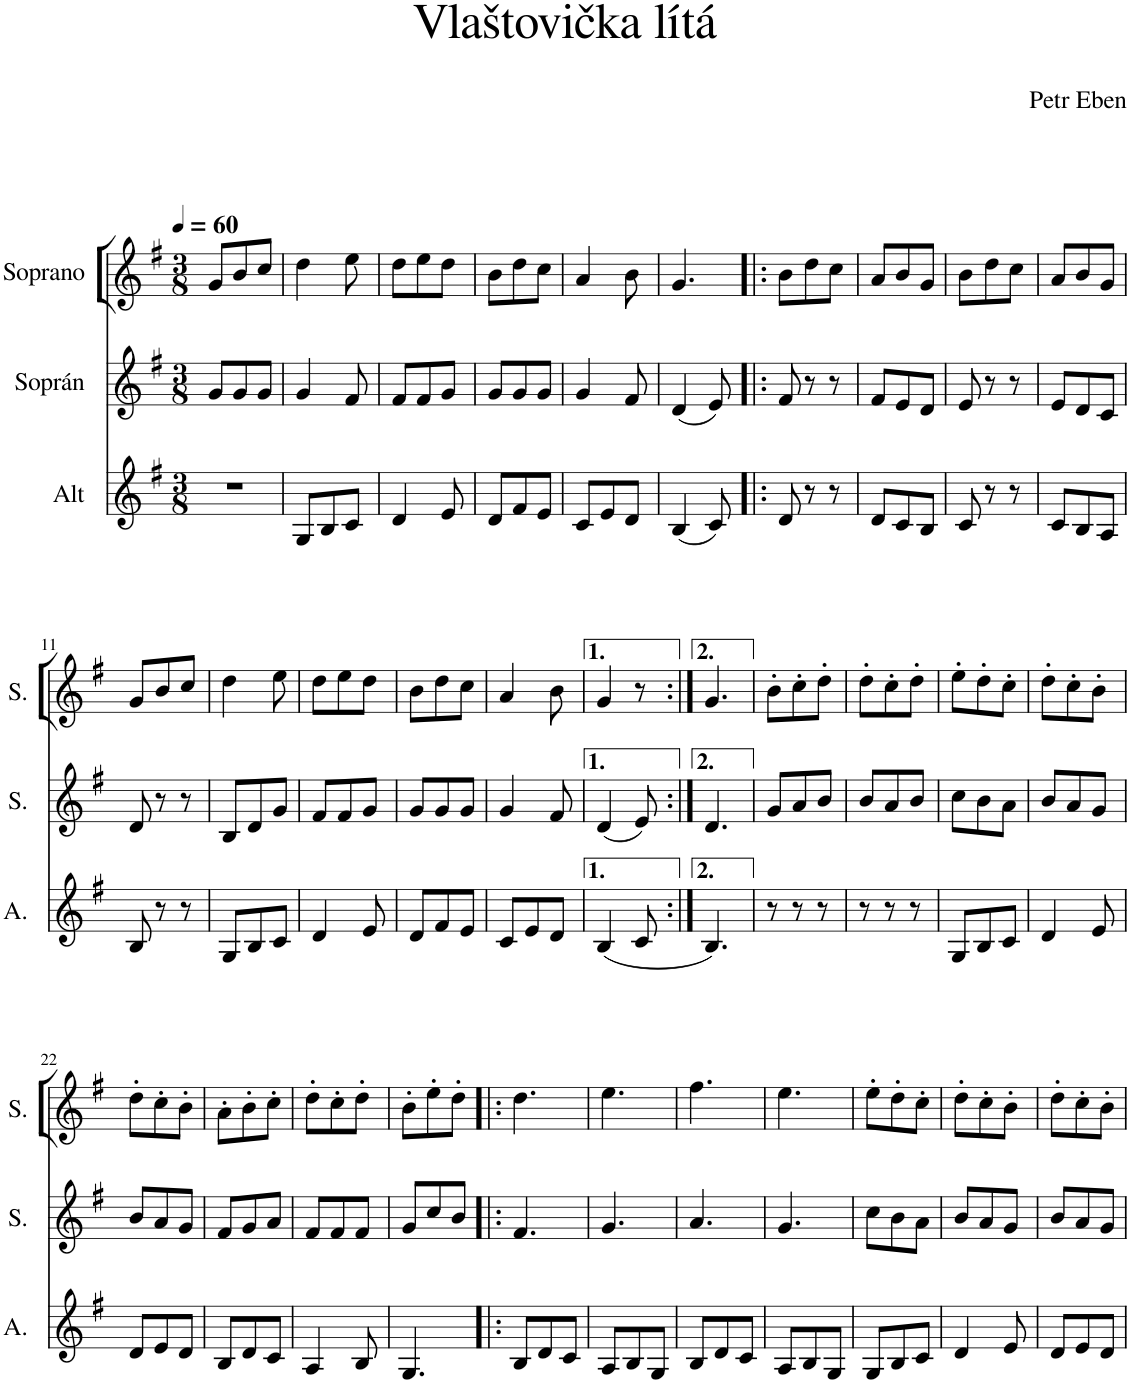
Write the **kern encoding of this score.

**kern	**kern	**kern
*part3	*part2	*part1
*staff3	*staff2	*staff1
*I"Alt	*I"Soprán	*I"Soprano
*I'A.	*I'S.	*I'S.
*clefG2	*clefG2	*clefG2
*k[f#]	*k[f#]	*k[f#]
*M3/8	*M3/8	*M3/8
*MM60	*MM60	*MM60
=1	=1	=1
4.r	8g/L	8g/L
.	8g/	8b/
.	8g/J	8cc/J
=2	=2	=2
8G/L	4g/	4dd\
8B/	.	.
8c/J	8f#/	8ee\
=3	=3	=3
4d/	8f#/L	8dd\L
.	8f#/	8ee\
8e/	8g/J	8dd\J
=4	=4	=4
8d/L	8g/L	8b\L
8f#/	8g/	8dd\
8e/J	8g/J	8cc\J
=5	=5	=5
8c/L	4g/	4a/
8e/	.	.
8d/J	8f#/	8b\
=6	=6	=6
(4B/	(4d/	4.g/
8c/)	8e/)	.
=7!|:	=7!|:	=7!|:
8d/	8f#/	8b\L
8r	8r	8dd\
8r	8r	8cc\J
=8	=8	=8
8d/L	8f#/L	8a/L
8c/	8e/	8b/
8B/J	8d/J	8g/J
=9	=9	=9
8c/	8e/	8b\L
8r	8r	8dd\
8r	8r	8cc\J
=10	=10	=10
8c/L	8e/L	8a/L
8B/	8d/	8b/
8A/J	8c/J	8g/J
!!LO:LB:g=z
=11	=11	=11
8B/	8d/	8g/L
8r	8r	8b/
8r	8r	8cc/J
=12	=12	=12
8G/L	8B/L	4dd\
8B/	8d/	.
8c/J	8g/J	8ee\
=13	=13	=13
4d/	8f#/L	8dd\L
.	8f#/	8ee\
8e/	8g/J	8dd\J
=14	=14	=14
8d/L	8g/L	8b\L
8f#/	8g/	8dd\
8e/J	8g/J	8cc\J
=15	=15	=15
8c/L	4g/	4a/
8e/	.	.
8d/J	8f#/	8b\
=16	=16	=16
(4B/	(4d/	4g/
8c/	8e/)	8r
=17:|!	=17:|!	=17:|!
4.B/)	4.d/	4.g/
=18	=18	=18
8r	8g/L	8b'\L
8r	8a/	8cc'\
8r	8b/J	8dd'\J
=19	=19	=19
8r	8b/L	8dd'\L
8r	8a/	8cc'\
8r	8b/J	8dd'\J
=20	=20	=20
8G/L	8cc\L	8ee'\L
8B/	8b\	8dd'\
8c/J	8a\J	8cc'\J
=21	=21	=21
4d/	8b/L	8dd'\L
.	8a/	8cc'\
8e/	8g/J	8b'\J
!!LO:LB:g=z
=22	=22	=22
8d/L	8b/L	8dd'\L
8e/	8a/	8cc'\
8d/J	8g/J	8b'\J
=23	=23	=23
8B/L	8f#/L	8a'\L
8d/	8g/	8b'\
8c/J	8a/J	8cc'\J
=24	=24	=24
4A/	8f#/L	8dd'\L
.	8f#/	8cc'\
8B/	8f#/J	8dd'\J
=25	=25	=25
4.G/	8g/L	8b'\L
.	8cc/	8ee'\
.	8b/J	8dd'\J
=26!|:	=26!|:	=26!|:
8B/L	4.f#/	4.dd\
8d/	.	.
8c/J	.	.
=27	=27	=27
8A/L	4.g/	4.ee\
8B/	.	.
8G/J	.	.
=28	=28	=28
8B/L	4.a/	4.ff#\
8d/	.	.
8c/J	.	.
=29	=29	=29
8A/L	4.g/	4.ee\
8B/	.	.
8G/J	.	.
=30	=30	=30
8G/L	8cc\L	8ee'\L
8B/	8b\	8dd'\
8c/J	8a\J	8cc'\J
=31	=31	=31
4d/	8b/L	8dd'\L
.	8a/	8cc'\
8e/	8g/J	8b'\J
=32	=32	=32
8d/L	8b/L	8dd'\L
8e/	8a/	8cc'\
8d/J	8g/J	8b'\J
=	=	=
*-	*-	*-
